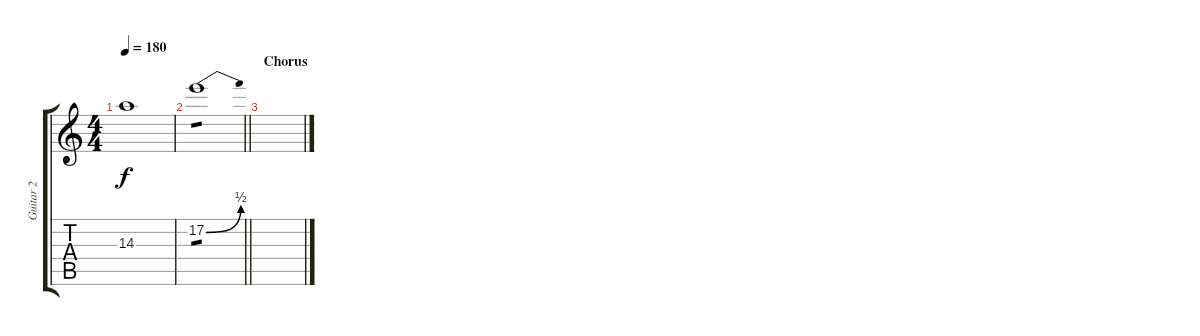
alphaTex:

\track ("Guitar 2" "Guitar 2") {instrument electricguitarclean}
\staff {score tabs}
\tuning (E4 B3 G3 D3 A2 D2) {hide}
\ts (4 4)
\tempo 180
\clef g2
\ks c
14.3.1{dy f} |
\barLineRight lightlight
17.2{be (bend 0 0 60 2)}.1{tp 1} |
\section ("" "Chorus")
